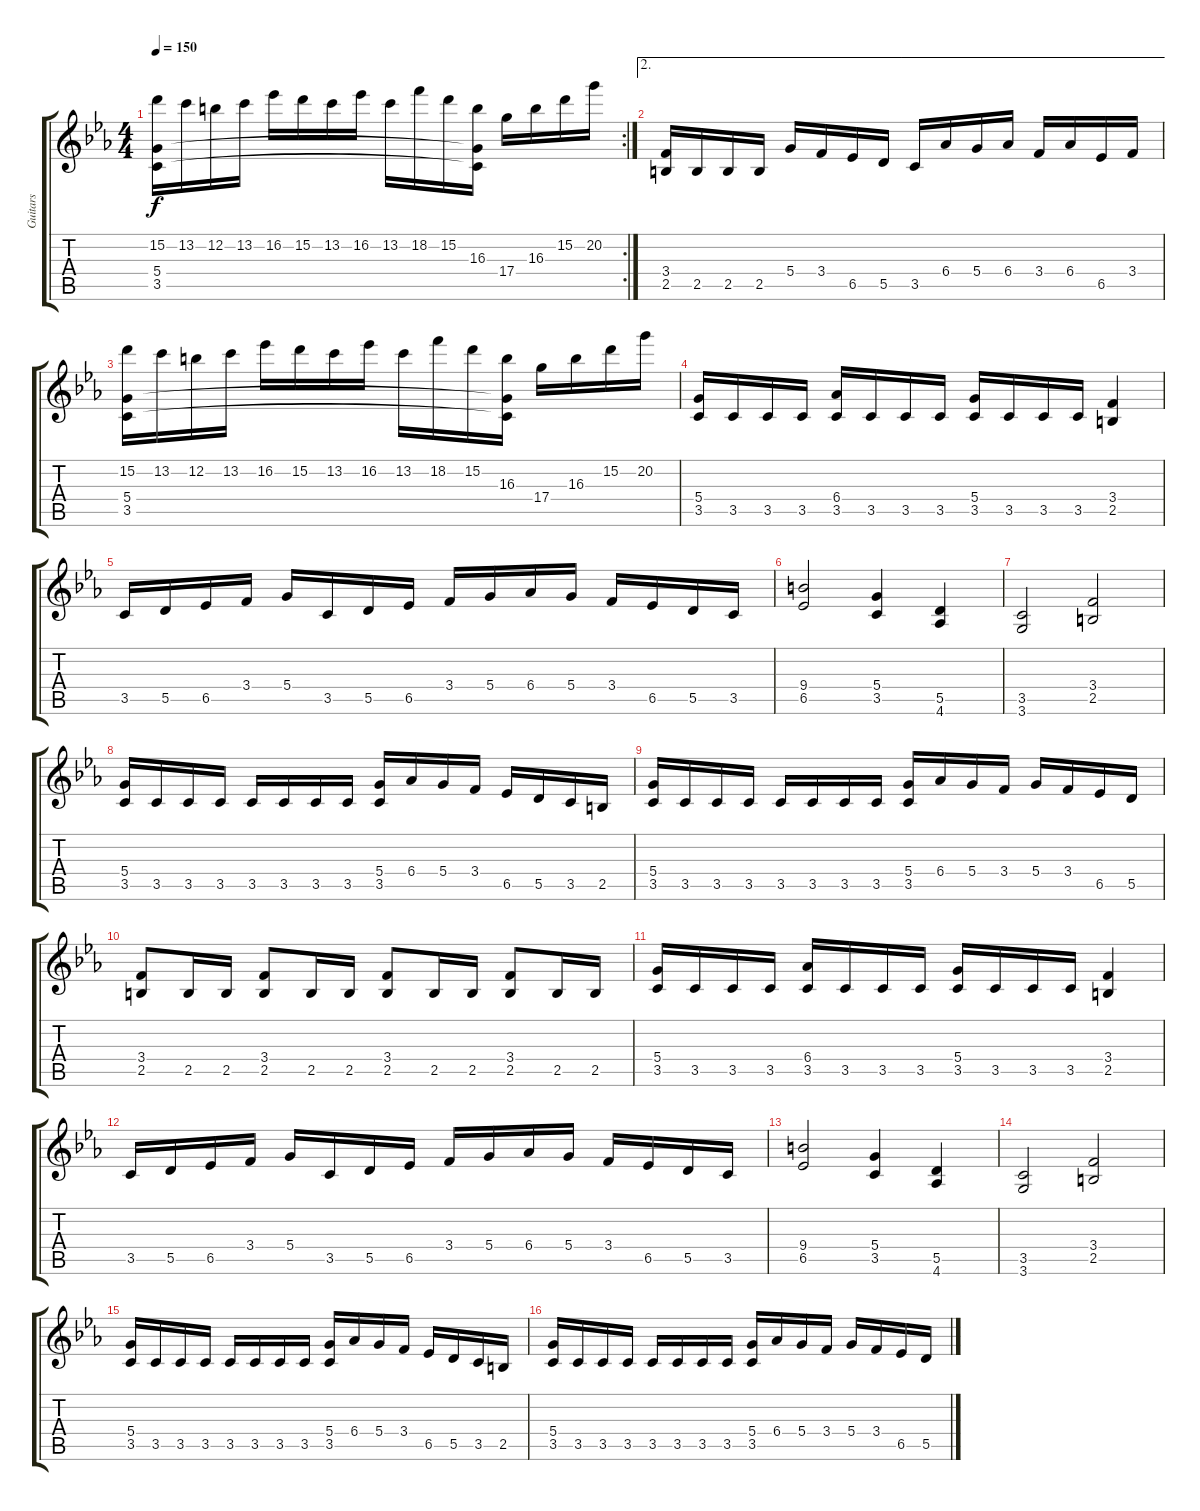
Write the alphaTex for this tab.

\track ("Guitars" "Guitars") {instrument overdrivenguitar}
\staff {score tabs}
\tuning (E4 B3 G3 D3 A2 E2) {hide}
\rc 2
\ts (4 4)
\tempo 150
\clef g2
\ks cminor
(15.2 5.4 3.5).16{dy f} 13.2.16 12.2.16 13.2.16 16.2.16 15.2.16 13.2.16 16.2.16 13.2.16 18.2.16 15.2.16 (16.3 5.4{t} 3.5{t}).16 17.4.16 16.3.16 15.2.16 20.2.16 |
\ae 2
(3.4 2.5).16 2.5.16 2.5.16 2.5.16 5.4.16 3.4.16 6.5.16 5.5.16 3.5.16 6.4.16 5.4.16 6.4.16 3.4.16 6.4.16 6.5.16 3.4.16 |
(15.2 5.4 3.5).16 13.2.16 12.2.16 13.2.16 16.2.16 15.2.16 13.2.16 16.2.16 13.2.16 18.2.16 15.2.16 (16.3 5.4{t} 3.5{t}).16 17.4.16 16.3.16 15.2.16 20.2.16 |
(5.4 3.5).16 3.5.16 3.5.16 3.5.16 (6.4 3.5).16 3.5.16 3.5.16 3.5.16 (5.4 3.5).16 3.5.16 3.5.16 3.5.16 (3.4 2.5).4 |
3.5.16 5.5.16 6.5.16 3.4.16 5.4.16 3.5.16 5.5.16 6.5.16 3.4.16 5.4.16 6.4.16 5.4.16 3.4.16 6.5.16 5.5.16 3.5.16 |
(9.4 6.5).2 (5.4 3.5).4 (5.5 4.6).4 |
(3.5 3.6).2 (3.4 2.5).2 |
(5.4 3.5).16 3.5.16 3.5.16 3.5.16 3.5.16 3.5.16 3.5.16 3.5.16 (5.4 3.5).16 6.4.16 5.4.16 3.4.16 6.5.16 5.5.16 3.5.16 2.5.16 |
(5.4 3.5).16 3.5.16 3.5.16 3.5.16 3.5.16 3.5.16 3.5.16 3.5.16 (5.4 3.5).16 6.4.16 5.4.16 3.4.16 5.4.16 3.4.16 6.5.16 5.5.16 |
(3.4 2.5).8 2.5.16 2.5.16 (3.4 2.5).8 2.5.16 2.5.16 (3.4 2.5).8 2.5.16 2.5.16 (3.4 2.5).8 2.5.16 2.5.16 |
(5.4 3.5).16 3.5.16 3.5.16 3.5.16 (6.4 3.5).16 3.5.16 3.5.16 3.5.16 (5.4 3.5).16 3.5.16 3.5.16 3.5.16 (3.4 2.5).4 |
3.5.16 5.5.16 6.5.16 3.4.16 5.4.16 3.5.16 5.5.16 6.5.16 3.4.16 5.4.16 6.4.16 5.4.16 3.4.16 6.5.16 5.5.16 3.5.16 |
(9.4 6.5).2 (5.4 3.5).4 (5.5 4.6).4 |
(3.5 3.6).2 (3.4 2.5).2 |
(5.4 3.5).16 3.5.16 3.5.16 3.5.16 3.5.16 3.5.16 3.5.16 3.5.16 (5.4 3.5).16 6.4.16 5.4.16 3.4.16 6.5.16 5.5.16 3.5.16 2.5.16 |
(5.4 3.5).16 3.5.16 3.5.16 3.5.16 3.5.16 3.5.16 3.5.16 3.5.16 (5.4 3.5).16 6.4.16 5.4.16 3.4.16 5.4.16 3.4.16 6.5.16 5.5.16
